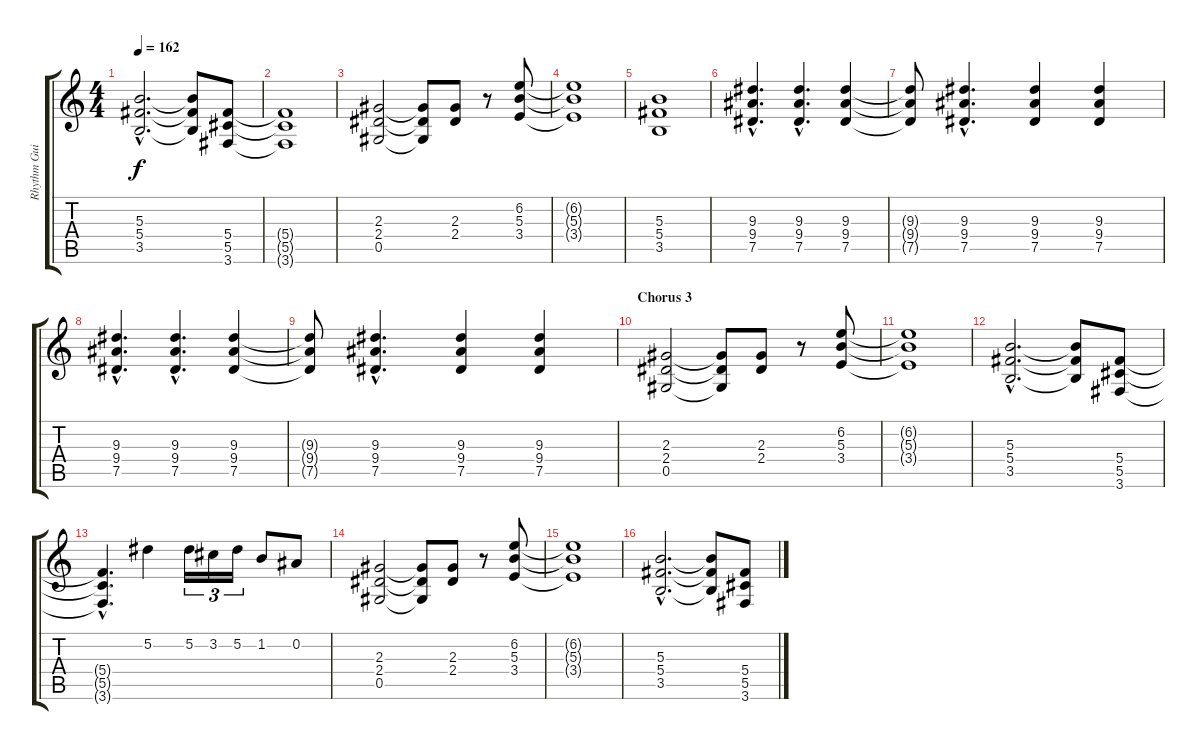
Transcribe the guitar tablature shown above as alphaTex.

\track ("Rhythm Guitar 2" "Rhythm Gui") {instrument distortionguitar}
\staff {score tabs}
\tuning (Eb4 Bb3 Gb3 Db3 Ab2 Eb2) {hide}
\ts (4 4)
\tempo 162
\clef g2
\ks c
(5.3{hac} 5.4{hac} 3.5{hac}).2{d dy f} (5.3{t} 5.4{t} 3.5{t}).8 (5.4 5.5 3.6).8 |
(5.4{t} 5.5{t} 3.6{t}).1 |
(2.3 2.4 0.5).2 (2.3{t} 2.4{t} 0.5{t}).8 (2.3 2.4).8 r.8 (6.2 5.3 3.4).8 |
(6.2{t} 5.3{t} 3.4{t}).1 |
(5.3 5.4 3.5).1 |
(9.3{hac} 9.4{hac} 7.5{hac}).4{d} (9.3{hac} 9.4{hac} 7.5{hac}).4{d} (9.3 9.4 7.5).4 |
(9.3{t} 9.4{t} 7.5{t}).8 (9.3{hac} 9.4{hac} 7.5{hac}).4{d} (9.3 9.4 7.5).4 (9.3 9.4 7.5).4 |
(9.3{hac} 9.4{hac} 7.5{hac}).4{d} (9.3{hac} 9.4{hac} 7.5{hac}).4{d} (9.3 9.4 7.5).4 |
(9.3{t} 9.4{t} 7.5{t}).8 (9.3{hac} 9.4{hac} 7.5{hac}).4{d} (9.3 9.4 7.5).4 (9.3 9.4 7.5).4 |
\section ("" "Chorus 3")
(2.3 2.4 0.5).2 (2.3{t} 2.4{t} 0.5{t}).8 (2.3 2.4).8 r.8 (6.2 5.3 3.4).8 |
(6.2{t} 5.3{t} 3.4{t}).1 |
(5.3{hac} 5.4{hac} 3.5{hac}).2{d} (5.3{t} 5.4{t} 3.5{t}).8 (5.4 5.5 3.6).8 |
(5.4{hac t} 5.5{hac t} 3.6{hac t}).4{d} 5.2.4 5.2.16{tu (3 2)} 3.2.16{tu (3 2)} 5.2.16{tu (3 2)} 1.2.8 0.2.8 |
(2.3 2.4 0.5).2 (2.3{t} 2.4{t} 0.5{t}).8 (2.3 2.4).8 r.8 (6.2 5.3 3.4).8 |
(6.2{t} 5.3{t} 3.4{t}).1 |
(5.3{hac} 5.4{hac} 3.5{hac}).2{d} (5.3{t} 5.4{t} 3.5{t}).8 (5.4 5.5 3.6).8
